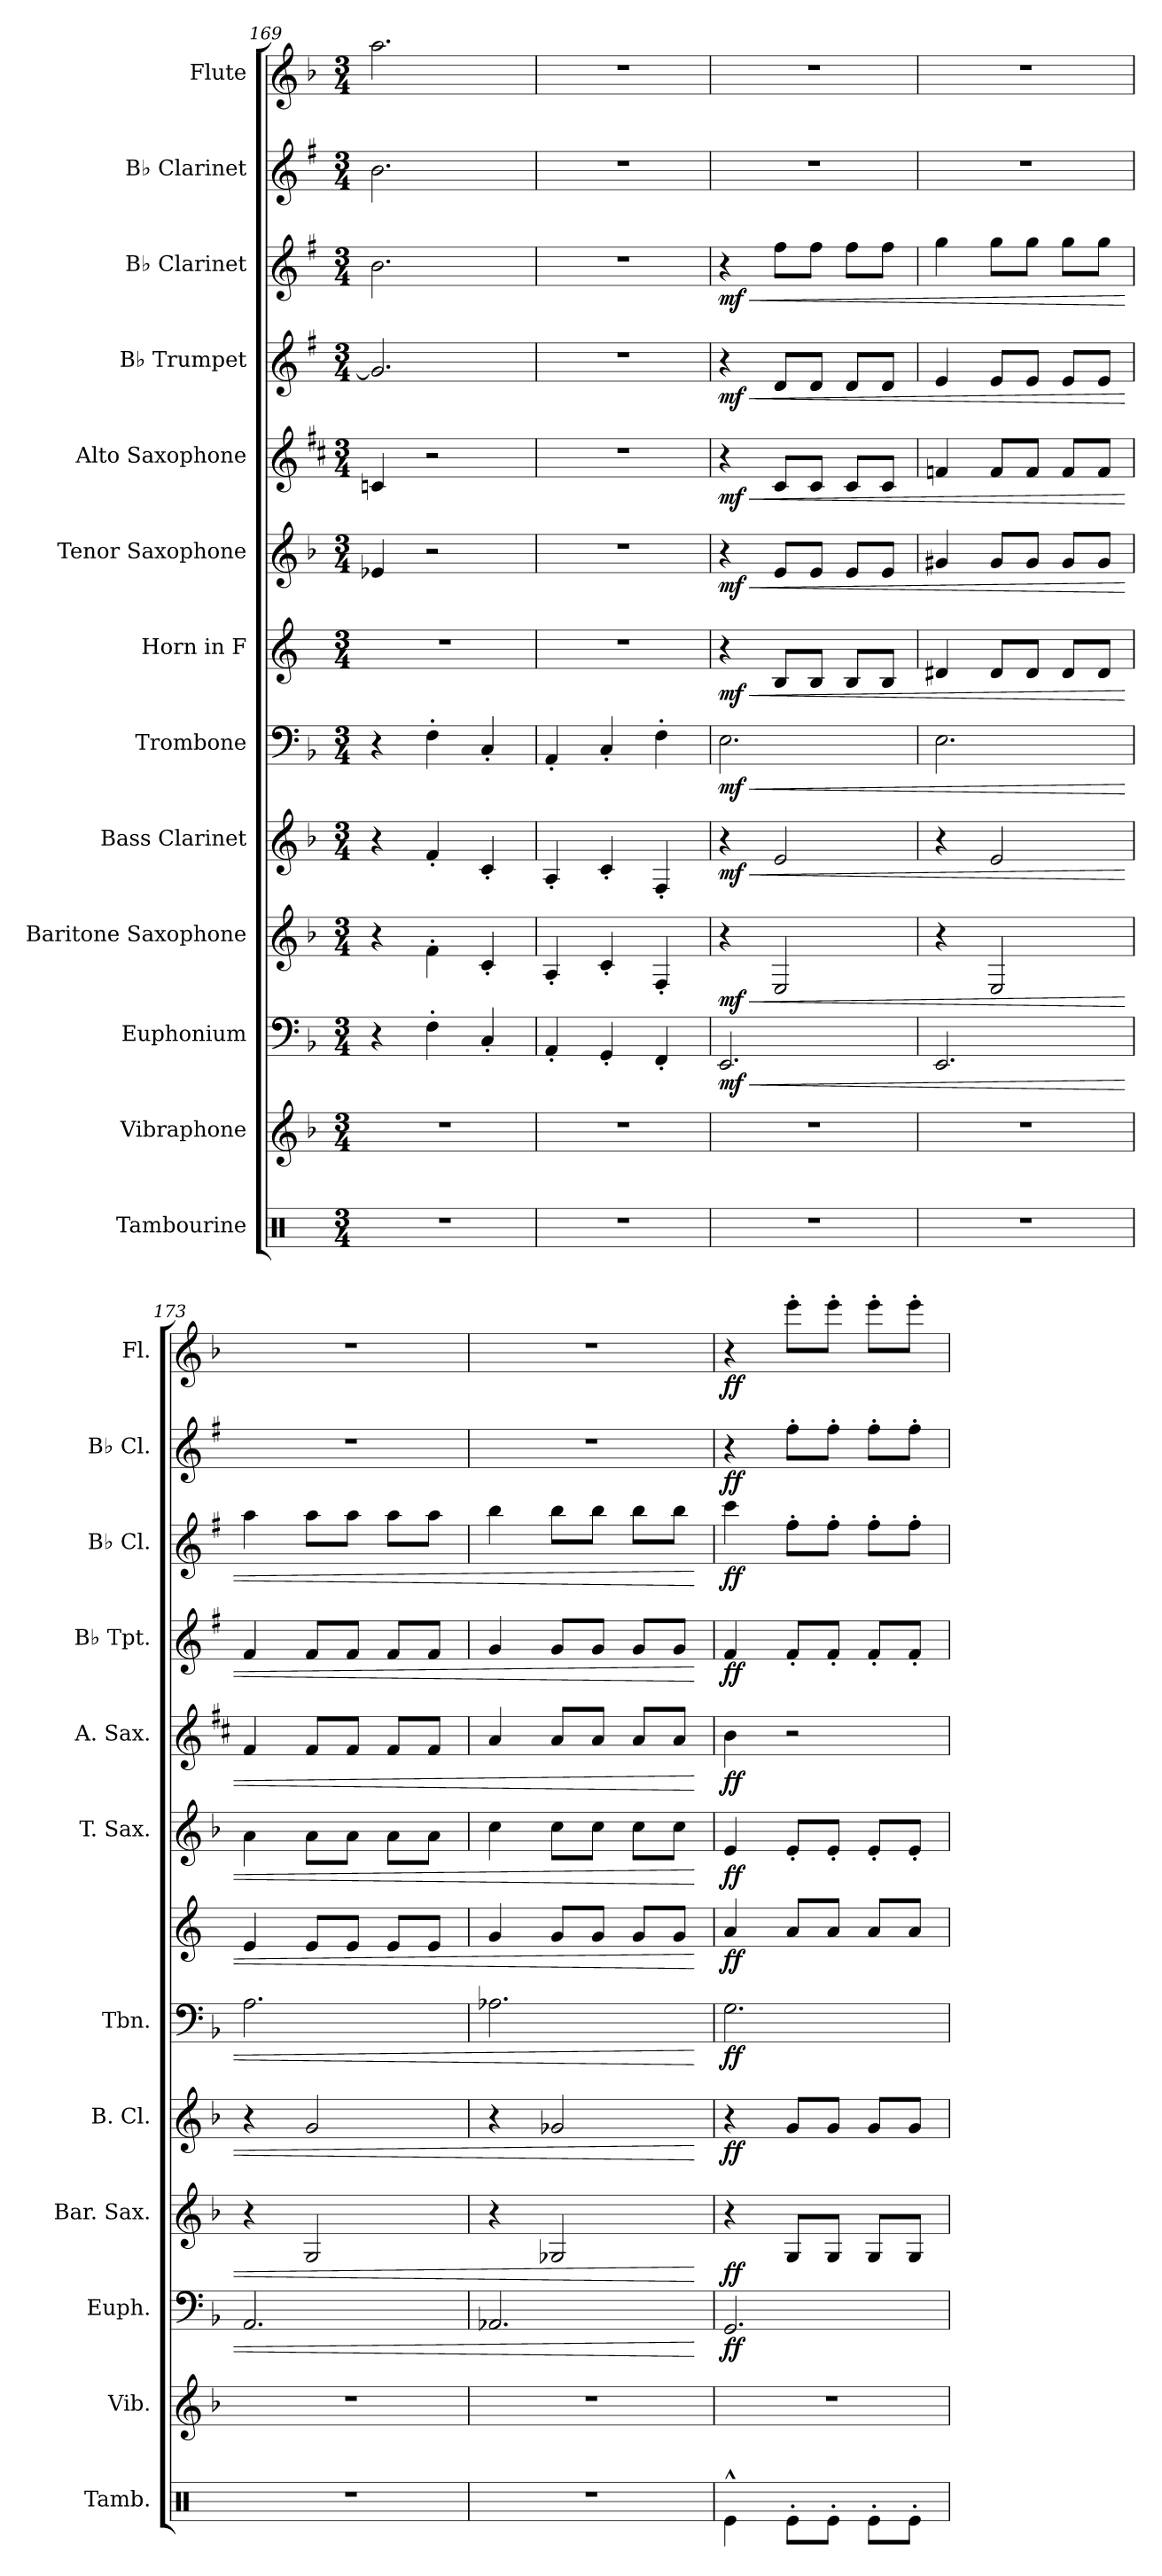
**kern	**kern	**kern	**dynam	**kern	**dynam	**kern	**dynam	**kern	**dynam	**kern	**dynam	**kern	**dynam	**kern	**dynam	**kern	**dynam	**kern	**dynam	**kern	**dynam	**kern	**dynam
*part13	*part12	*part11	*part11	*part10	*part10	*part9	*part9	*part8	*part8	*part7	*part7	*part6	*part6	*part5	*part5	*part4	*part4	*part3	*part3	*part2	*part2	*part1	*part1
*staff13	*staff12	*staff11	*staff11	*staff10	*staff10	*staff9	*staff9	*staff8	*staff8	*staff7	*staff7	*staff6	*staff6	*staff5	*staff5	*staff4	*staff4	*staff3	*staff3	*staff2	*staff2	*staff1	*staff1
*I"Tambourine	*I"Vibraphone	*I"Euphonium	*	*I"Baritone Saxophone	*	*I"Bass Clarinet	*	*I"Trombone	*	*I"Horn in F	*	*I"Tenor Saxophone	*	*I"Alto Saxophone	*	*I"B♭ Trumpet	*	*I"B♭ Clarinet	*	*I"B♭ Clarinet	*	*I"Flute	*
*I'Tamb.	*I'Vib.	*I'Euph.	*	*I'Bar. Sax.	*	*I'B. Cl.	*	*I'Tbn.	*	*	*	*I'T. Sax.	*	*I'A. Sax.	*	*I'B♭ Tpt.	*	*I'B♭ Cl.	*	*I'B♭ Cl.	*	*I'Fl.	*
*clefX	*clefG2	*clefF4	*	*clefG2	*	*clefG2	*	*clefF4	*	*clefG2	*	*clefG2	*	*clefG2	*	*clefG2	*	*clefG2	*	*clefG2	*	*clefG2	*
*	*	*	*	*ITrd12c21	*	*ITrd8c14	*	*	*	*ITrd4c7	*	*ITrd8c14	*	*ITrd5c9	*	*ITrd1c2	*	*ITrd1c2	*	*ITrd1c2	*	*	*
*k[]	*k[b-]	*k[b-]	*	*k[b-]	*	*k[b-]	*	*k[b-]	*	*k[b-]	*	*k[b-]	*	*k[b-]	*	*k[b-]	*	*k[b-]	*	*k[b-]	*	*k[b-]	*
*M3/4	*M3/4	*M3/4	*	*M3/4	*	*M3/4	*	*M3/4	*	*M3/4	*	*M3/4	*	*M3/4	*	*M3/4	*	*M3/4	*	*M3/4	*	*M3/4	*
=169	=169	=169	=169	=169	=169	=169	=169	=169	=169	=169	=169	=169	=169	=169	=169	=169	=169	=169	=169	=169	=169	=169	=169
2.r	2.r	4r	.	4r	.	4r	.	4r	.	2.r	.	4E-X/	.	4E-X/	.	2.f/]	.	2.a\	.	2.a\	.	2.aa\	.
.	.	4F'\	.	4F'\	.	4F'/	.	4F'\	.	.	.	2r	.	2r	.	.	.	.	.	.	.	.	.
.	.	4C'/	.	4C'/	.	4C'/	.	4C'/	.	.	.	.	.	.	.	.	.	.	.	.	.	.	.
=170	=170	=170	=170	=170	=170	=170	=170	=170	=170	=170	=170	=170	=170	=170	=170	=170	=170	=170	=170	=170	=170	=170	=170
2.r	2.r	4AA'/	.	4AA'/	.	4AA'/	.	4AA'/	.	2.r	.	2.r	.	2.r	.	2.r	.	2.r	.	2.r	.	2.r	.
.	.	4GG'/	.	4C'/	.	4C'/	.	4C'/	.	.	.	.	.	.	.	.	.	.	.	.	.	.	.
.	.	4FF'/	.	4FF'/	.	4FF'/	.	4F'\	.	.	.	.	.	.	.	.	.	.	.	.	.	.	.
=171	=171	=171	=171	=171	=171	=171	=171	=171	=171	=171	=171	=171	=171	=171	=171	=171	=171	=171	=171	=171	=171	=171	=171
!	!	!	!LO:HP:b	!	!LO:HP:b	!	!LO:HP:b	!	!LO:HP:b	!	!LO:HP:b	!	!LO:HP:b	!	!LO:HP:b	!	!LO:HP:b	!	!LO:HP:b	!	!	!	!
!	!	!	!LO:DY:n=1:b	!	!LO:DY:n=1:b	!	!LO:DY:n=1:b	!	!LO:DY:n=1:b	!	!LO:DY:n=1:b	!	!LO:DY:n=1:b	!	!LO:DY:n=1:b	!	!LO:DY:n=1:b	!	!LO:DY:n=1:b	!	!	!	!
2.r	2.r	2.EE/	< mf	4r	< mf	4r	< mf	2.E\	< mf	4r	< mf	4r	< mf	4r	< mf	4r	< mf	4r	< mf	2.r	.	2.r	.
.	.	.	.	2EE/	.	2E/	.	.	.	8E/L	.	8E/L	.	8E/L	.	8c/L	.	8ee\L	.	.	.	.	.
.	.	.	.	.	.	.	.	.	.	8E/J	.	8E/J	.	8E/J	.	8c/J	.	8ee\J	.	.	.	.	.
.	.	.	.	.	.	.	.	.	.	8E/L	.	8E/L	.	8E/L	.	8c/L	.	8ee\L	.	.	.	.	.
.	.	.	.	.	.	.	.	.	.	8E/J	.	8E/J	.	8E/J	.	8c/J	.	8ee\J	.	.	.	.	.
=172	=172	=172	=172	=172	=172	=172	=172	=172	=172	=172	=172	=172	=172	=172	=172	=172	=172	=172	=172	=172	=172	=172	=172
2.r	2.r	2.EE/	.	4r	.	4r	.	2.E\	.	4G#X/	.	4G#X/	.	4A-X/	.	4d/	.	4ff\	.	2.r	.	2.r	.
.	.	.	.	2EE/	.	2E/	.	.	.	8G#/L	.	8G#/L	.	8A-/L	.	8d/L	.	8ff\L	.	.	.	.	.
.	.	.	.	.	.	.	.	.	.	8G#/J	.	8G#/J	.	8A-/J	.	8d/J	.	8ff\J	.	.	.	.	.
.	.	.	.	.	.	.	.	.	.	8G#/L	.	8G#/L	.	8A-/L	.	8d/L	.	8ff\L	.	.	.	.	.
.	.	.	.	.	.	.	.	.	.	8G#/J	.	8G#/J	.	8A-/J	.	8d/J	.	8ff\J	.	.	.	.	.
=173	=173	=173	=173	=173	=173	=173	=173	=173	=173	=173	=173	=173	=173	=173	=173	=173	=173	=173	=173	=173	=173	=173	=173
2.r	2.r	2.AA/	.	4r	.	4r	.	2.A\	.	4A/	.	4A\	.	4A/	.	4e/	.	4gg\	.	2.r	.	2.r	.
.	.	.	.	2GG/	.	2G/	.	.	.	8A/L	.	8A\L	.	8A/L	.	8e/L	.	8gg\L	.	.	.	.	.
.	.	.	.	.	.	.	.	.	.	8A/J	.	8A\J	.	8A/J	.	8e/J	.	8gg\J	.	.	.	.	.
.	.	.	.	.	.	.	.	.	.	8A/L	.	8A\L	.	8A/L	.	8e/L	.	8gg\L	.	.	.	.	.
.	.	.	.	.	.	.	.	.	.	8A/J	.	8A\J	.	8A/J	.	8e/J	.	8gg\J	.	.	.	.	.
!!LO:PB:g=z
=174	=174	=174	=174	=174	=174	=174	=174	=174	=174	=174	=174	=174	=174	=174	=174	=174	=174	=174	=174	=174	=174	=174	=174
2.r	2.r	2.AA-X/	.	4r	.	4r	.	2.A-X\	.	4c/	.	4c\	.	4c/	.	4f/	.	4aa\	.	2.r	.	2.r	.
.	.	.	.	2GG-X/	.	2G-X/	.	.	.	8c/L	.	8c\L	.	8c/L	.	8f/L	.	8aa\L	.	.	.	.	.
.	.	.	.	.	.	.	.	.	.	8c/J	.	8c\J	.	8c/J	.	8f/J	.	8aa\J	.	.	.	.	.
.	.	.	.	.	.	.	.	.	.	8c/L	.	8c\L	.	8c/L	.	8f/L	.	8aa\L	.	.	.	.	.
.	.	.	.	.	.	.	.	.	.	8c/J	.	8c\J	.	8c/J	.	8f/J	.	8aa\J	.	.	.	.	.
.	.	.	[	.	[	.	[	.	[	.	[	.	[	.	[	.	[	.	[	.	.	.	.
=175	=175	=175	=175	=175	=175	=175	=175	=175	=175	=175	=175	=175	=175	=175	=175	=175	=175	=175	=175	=175	=175	=175	=175
!	!	!	!LO:DY:b	!	!	!	!	!	!	!	!	!	!	!	!	!	!	!	!	!	!	!	!
!	!	!	!LO:DY:n=1:b	!	!LO:DY:b	!	!	!	!	!	!	!	!	!	!	!	!	!	!	!	!	!	!
!	!	!	!	!	!LO:DY:n=1:b	!	!LO:DY:b	!	!	!	!	!	!	!	!	!	!	!	!	!	!	!	!
!	!	!	!	!	!	!	!LO:DY:n=1:b	!	!LO:DY:b	!	!	!	!	!	!	!	!	!	!	!	!	!	!
!	!	!	!	!	!	!	!	!	!LO:DY:n=1:b	!	!LO:DY:b	!	!	!	!	!	!	!	!	!	!	!	!
!	!	!	!	!	!	!	!	!	!	!	!LO:DY:n=1:b	!	!LO:DY:b	!	!	!	!	!	!	!	!	!	!
!	!	!	!	!	!	!	!	!	!	!	!	!	!LO:DY:n=1:b	!	!LO:DY:b	!	!	!	!	!	!	!	!
!	!	!	!	!	!	!	!	!	!	!	!	!	!	!	!LO:DY:n=1:b	!	!LO:DY:b	!	!	!	!	!	!
!	!	!	!	!	!	!	!	!	!	!	!	!	!	!	!	!	!LO:DY:n=1:b	!	!LO:DY:b	!	!	!	!
!	!	!	!	!	!	!	!	!	!	!	!	!	!	!	!	!	!	!	!LO:DY:n=1:b	!	!LO:DY:b	!	!
!	!	!	!	!	!	!	!	!	!	!	!	!	!	!	!	!	!	!	!	!	!LO:DY:n=1:b	!	!LO:DY:b
!	!	!	!	!	!	!	!	!	!	!	!	!	!	!	!	!	!	!	!	!	!	!	!LO:DY:n=1:b
4Re^^\	2.r	2.GG/	f f	4r	f f	4r	f f	2.G\	f f	4d/	f f	4E/	f f	4d\	f f	4e/	f f	4bb-\	f f	4r	f f	4r	f f
8Re'\L	.	.	.	8GG/L	.	8G/L	.	.	.	8d/L	.	8E'/L	.	2r	.	8e'/L	.	8ee'\L	.	8ee'\L	.	8eee'\L	.
8Re'\J	.	.	.	8GG/J	.	8G/J	.	.	.	8d/J	.	8E'/J	.	.	.	8e'/J	.	8ee'\J	.	8ee'\J	.	8eee'\J	.
8Re'\L	.	.	.	8GG/L	.	8G/L	.	.	.	8d/L	.	8E'/L	.	.	.	8e'/L	.	8ee'\L	.	8ee'\L	.	8eee'\L	.
8Re'\J	.	.	.	8GG/J	.	8G/J	.	.	.	8d/J	.	8E'/J	.	.	.	8e'/J	.	8ee'\J	.	8ee'\J	.	8eee'\J	.
=	=	=	=	=	=	=	=	=	=	=	=	=	=	=	=	=	=	=	=	=	=	=	=
*-	*-	*-	*-	*-	*-	*-	*-	*-	*-	*-	*-	*-	*-	*-	*-	*-	*-	*-	*-	*-	*-	*-	*-
